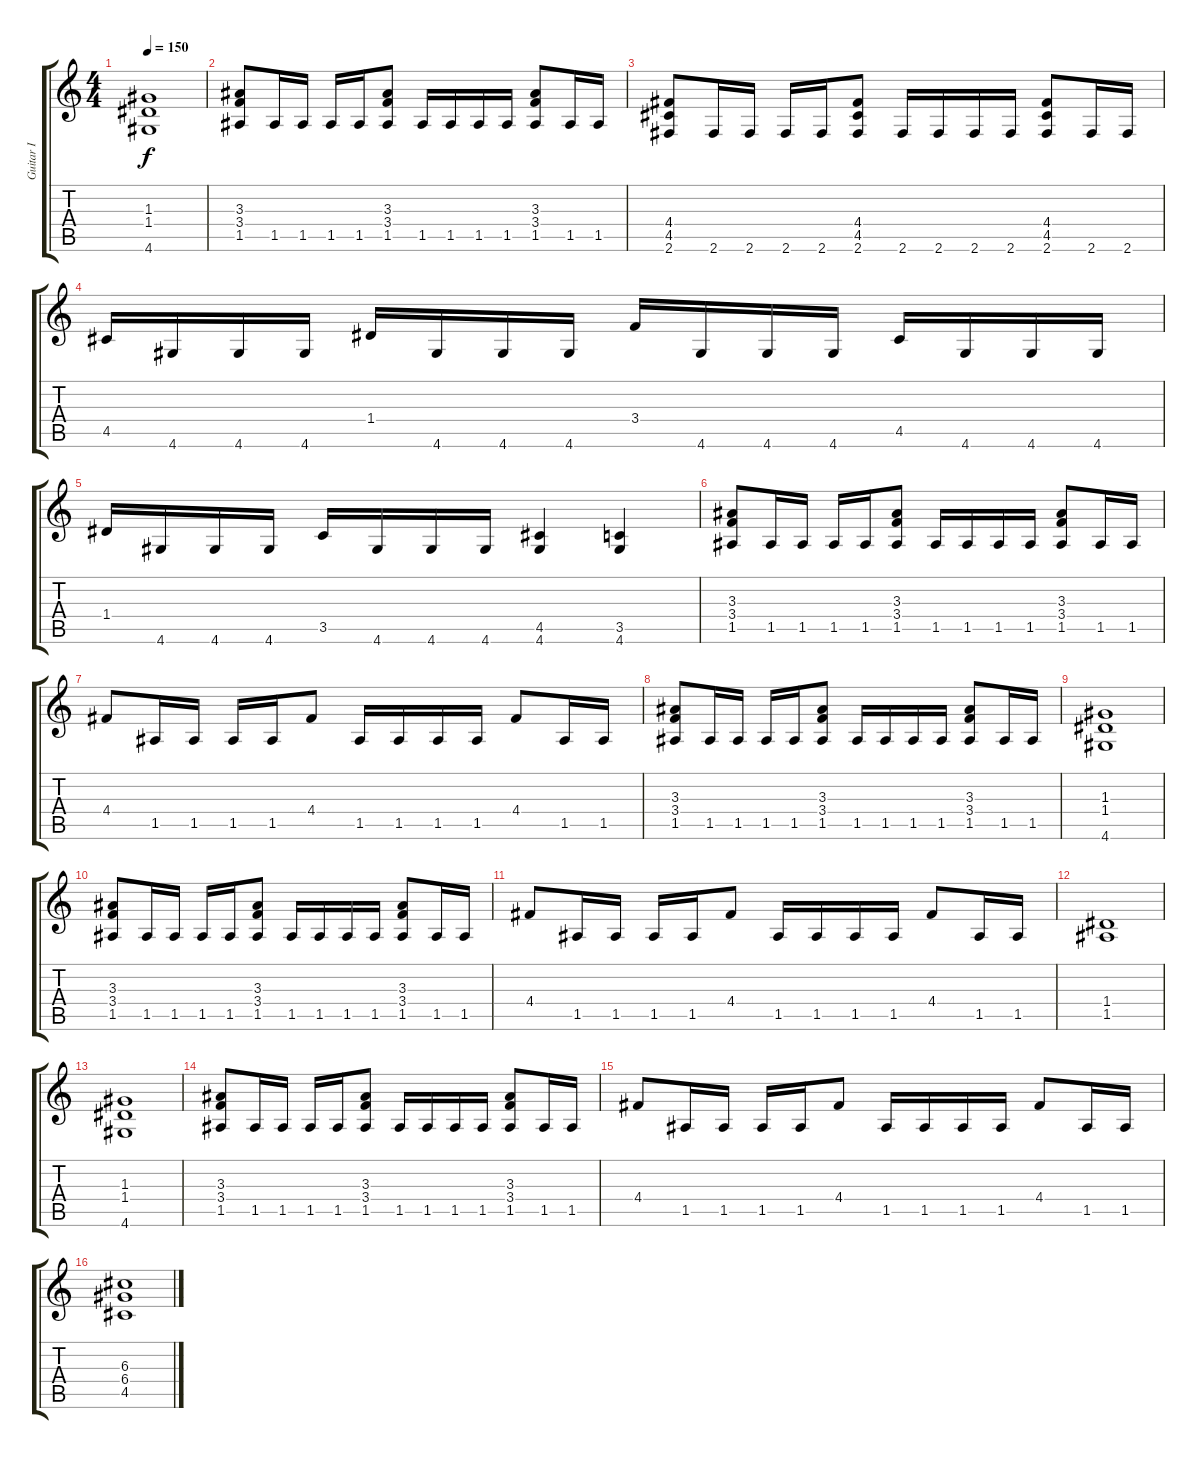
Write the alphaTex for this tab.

\track ("Guitar I" "Guitar I") {instrument distortionguitar}
\staff {score tabs}
\tuning (E4 B3 G3 D3 A2 E2) {hide}
\ts (4 4)
\tempo 150
\clef g2
\ks c
(1.3 1.4 4.6).1{dy f} |
(3.3 3.4 1.5).8 1.5.16 1.5.16 1.5.16 1.5.16 (3.3 3.4 1.5).8 1.5.16 1.5.16 1.5.16 1.5.16 (3.3 3.4 1.5).8 1.5.16 1.5.16 |
(4.4 4.5 2.6).8 2.6.16 2.6.16 2.6.16 2.6.16 (4.4 4.5 2.6).8 2.6.16 2.6.16 2.6.16 2.6.16 (4.4 4.5 2.6).8 2.6.16 2.6.16 |
4.5.16 4.6.16 4.6.16 4.6.16 1.4.16 4.6.16 4.6.16 4.6.16 3.4.16 4.6.16 4.6.16 4.6.16 4.5.16 4.6.16 4.6.16 4.6.16 |
1.4.16 4.6.16 4.6.16 4.6.16 3.5.16 4.6.16 4.6.16 4.6.16 (4.5 4.6).4 (3.5 4.6).4 |
(3.3 3.4 1.5).8 1.5.16 1.5.16 1.5.16 1.5.16 (3.3 3.4 1.5).8 1.5.16 1.5.16 1.5.16 1.5.16 (3.3 3.4 1.5).8 1.5.16 1.5.16 |
4.4.8 1.5.16 1.5.16 1.5.16 1.5.16 4.4.8 1.5.16 1.5.16 1.5.16 1.5.16 4.4.8 1.5.16 1.5.16 |
(3.3 3.4 1.5).8 1.5.16 1.5.16 1.5.16 1.5.16 (3.3 3.4 1.5).8 1.5.16 1.5.16 1.5.16 1.5.16 (3.3 3.4 1.5).8 1.5.16 1.5.16 |
(1.3 1.4 4.6).1 |
(3.3 3.4 1.5).8 1.5.16 1.5.16 1.5.16 1.5.16 (3.3 3.4 1.5).8 1.5.16 1.5.16 1.5.16 1.5.16 (3.3 3.4 1.5).8 1.5.16 1.5.16 |
4.4.8 1.5.16 1.5.16 1.5.16 1.5.16 4.4.8 1.5.16 1.5.16 1.5.16 1.5.16 4.4.8 1.5.16 1.5.16 |
(1.4 1.5).1 |
(1.3 1.4 4.6).1 |
(3.3 3.4 1.5).8 1.5.16 1.5.16 1.5.16 1.5.16 (3.3 3.4 1.5).8 1.5.16 1.5.16 1.5.16 1.5.16 (3.3 3.4 1.5).8 1.5.16 1.5.16 |
4.4.8 1.5.16 1.5.16 1.5.16 1.5.16 4.4.8 1.5.16 1.5.16 1.5.16 1.5.16 4.4.8 1.5.16 1.5.16 |
(6.3 6.4 4.5).1
